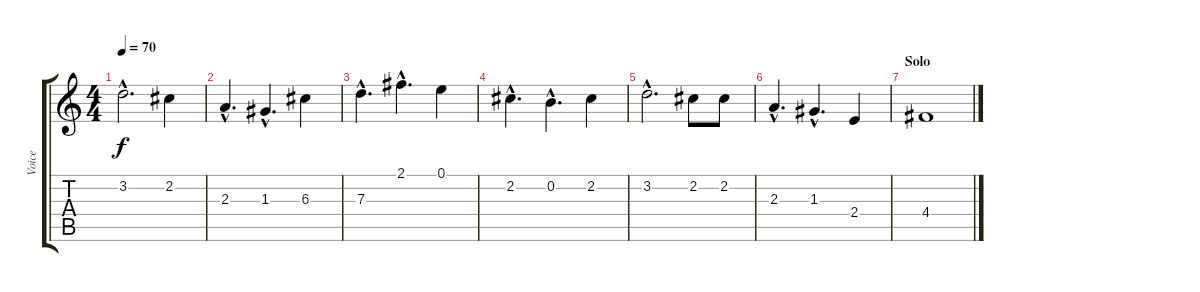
\track ("Voice" "Voice") {instrument contrabass}
\staff {score tabs}
\tuning (E4 B3 G3 D3 A2 E2) {hide}
\ts (4 4)
\tempo 70
\clef g2
\ks c
3.2{hac}.2{d dy f} 2.2.4 |
2.3{hac}.4{d} 1.3{hac}.4{d} 6.3.4 |
7.3{hac}.4{d} 2.1{hac}.4{d} 0.1.4 |
2.2{hac}.4{d} 0.2{hac}.4{d} 2.2.4 |
3.2{hac}.2{d} 2.2.8 2.2.8 |
2.3{hac}.4{d} 1.3{hac}.4{d} 2.4.4 |
\section ("" "Solo")
4.4.1
